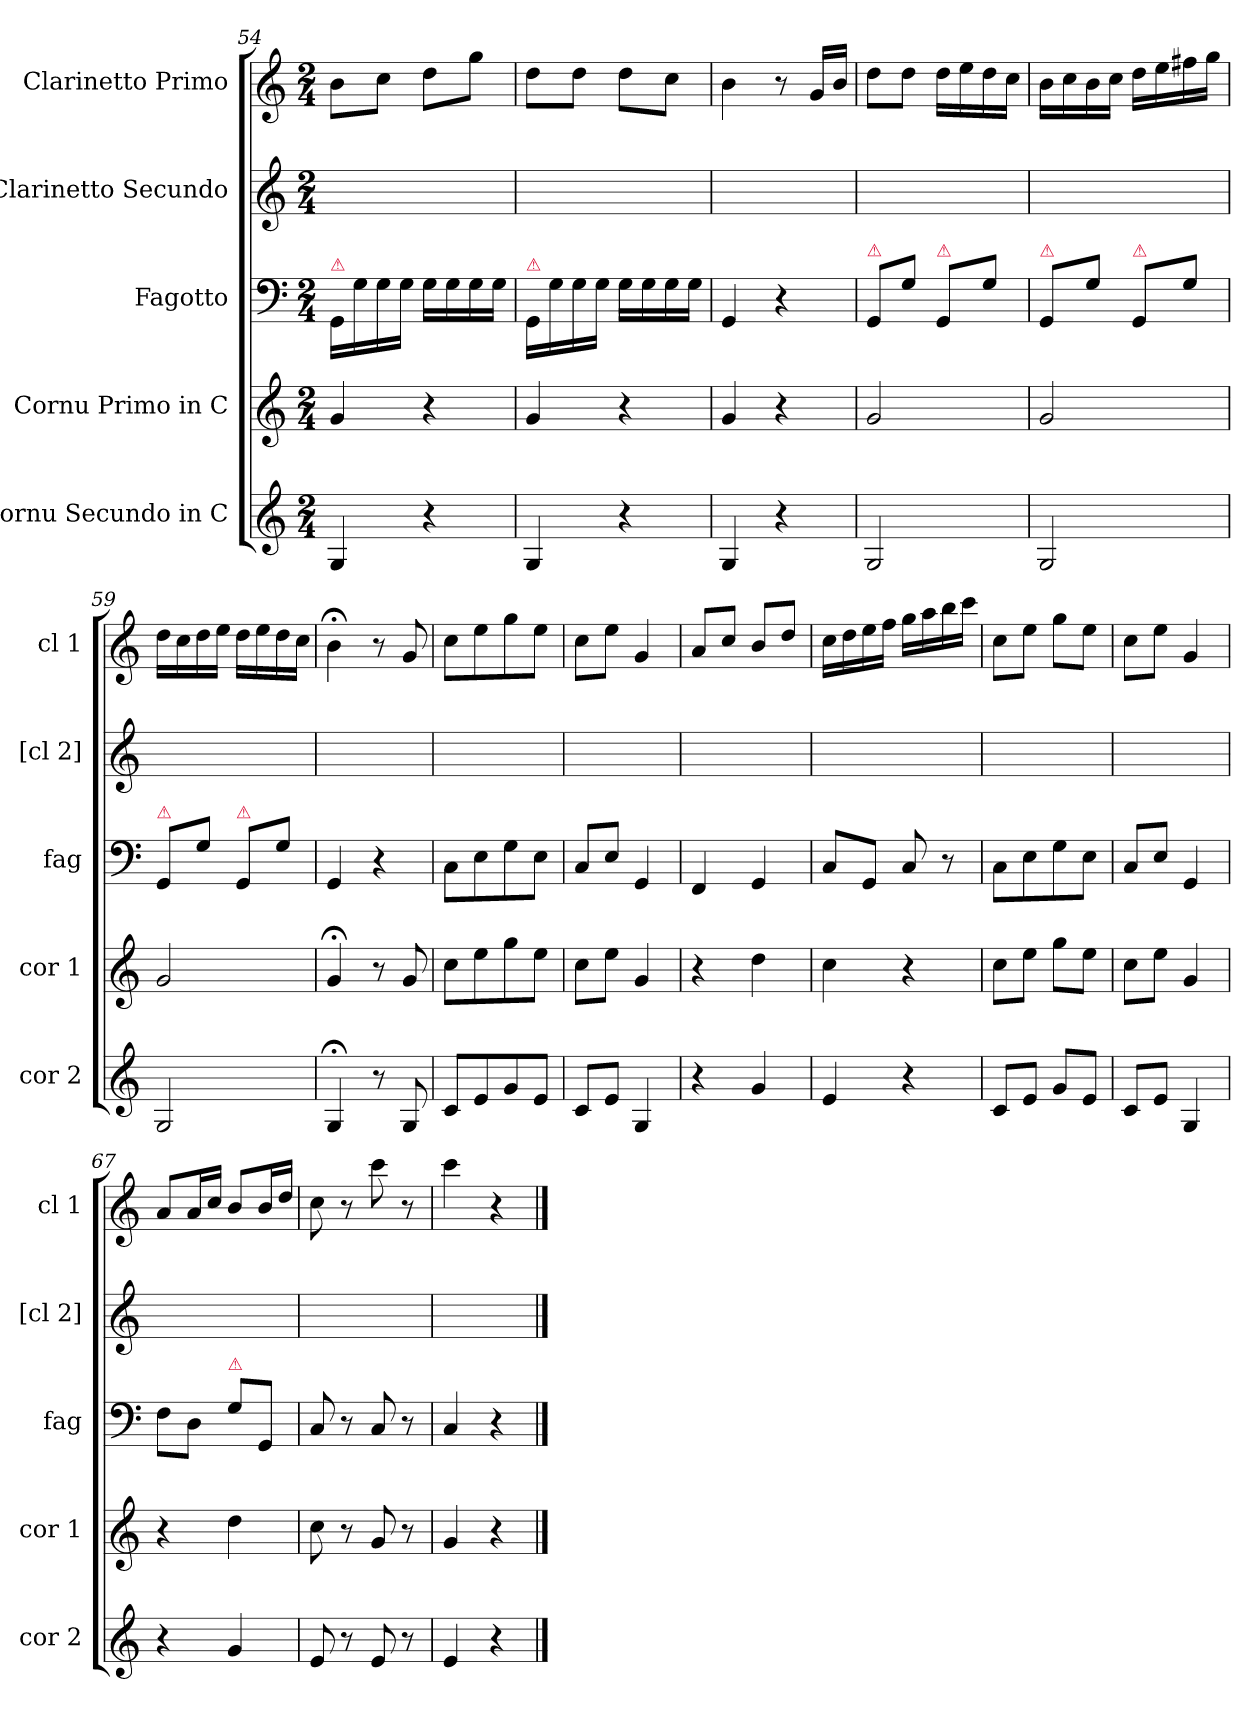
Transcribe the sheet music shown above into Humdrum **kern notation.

**kern	**kern	**kern	**kern	**kern
*part5	*part4	*part3	*part2	*part1
*staff5	*staff4	*staff3	*staff2	*staff1
*I"Cornu Secundo in C	*I"Cornu Primo in C	*I"Fagotto	*I"Clarinetto Secundo	*I"Clarinetto Primo
*I'cor 2	*I'cor 1	*I'fag	*I'[cl 2]	*I'cl 1
*clefG2	*clefG2	*clefF4	*clefG2	*clefG2
*k[]	*k[]	*k[]	*k[]	*k[]
*C:	*C:	*C:	*C:	*C:
*M2/4	*M2/4	*M2/4	*M2/4	*M2/4
=54	=54	=54	=54	=54
!	!	!LO:TX:a:color=crimson:t=⚠	!	!
4G/	4g/	16GG/LL	2ryy	8b\L
.	.	16G\	.	.
.	.	16G\	.	8cc\J
.	.	16G\JJ	.	.
4r	4r	16G\LL	.	8dd\L
.	.	16G\	.	.
.	.	16G\	.	8gg\J
.	.	16G\JJ	.	.
=55	=55	=55	=55	=55
!	!	!LO:TX:a:color=crimson:t=⚠	!	!
4G/	4g/	16GG/LL	2ryy	8dd\L
.	.	16G\	.	.
.	.	16G\	.	8dd\J
.	.	16G\JJ	.	.
4r	4r	16G\LL	.	8dd\L
.	.	16G\	.	.
.	.	16G\	.	8cc\J
.	.	16G\JJ	.	.
=56	=56	=56	=56	=56
4G/	4g/	4GG/	2ryy	4b\
4r	4r	4r	.	8r
.	.	.	.	16g/LL
.	.	.	.	16b/JJ
=57	=57	=57	=57	=57
!	!	!LO:TX:a:color=crimson:t=⚠	!	!
2G/	2g/	8GG/L	2ryy	8dd\L
.	.	8G\J	.	8dd\J
!	!	!LO:TX:a:color=crimson:t=⚠	!	!
.	.	8GG/L	.	16dd\LL
.	.	.	.	16ee\
.	.	8G\J	.	16dd\
.	.	.	.	16cc\JJ
=58	=58	=58	=58	=58
!	!	!LO:TX:a:color=crimson:t=⚠	!	!
2G/	2g/	8GG/L	2ryy	16b\LL
.	.	.	.	16cc\
.	.	8G\J	.	16b\
.	.	.	.	16cc\JJ
!	!	!LO:TX:a:color=crimson:t=⚠	!	!
.	.	8GG/L	.	16dd\LL
.	.	.	.	16ee\
.	.	8G\J	.	16ff#X\
.	.	.	.	16gg\JJ
=59	=59	=59	=59	=59
!	!	!LO:TX:a:color=crimson:t=⚠	!	!
2G/	2g/	8GG/L	2ryy	16dd\LL
.	.	.	.	16cc\
.	.	8G\J	.	16dd\
.	.	.	.	16ee\JJ
!	!	!LO:TX:a:color=crimson:t=⚠	!	!
.	.	8GG/L	.	16dd\LL
.	.	.	.	16ee\
.	.	8G\J	.	16dd\
.	.	.	.	16cc\JJ
=60	=60	=60	=60	=60
4G;</	4g;</	4GG/	2ryy	4b;<\
8r	8r	4r	.	8r
8G/	8g/	.	.	8g/
=61	=61	=61	=61	=61
8c/L	8cc\L	8C\L	2ryy	8cc\L
8e/	8ee\	8E\	.	8ee\
8g/	8gg\	8G\	.	8gg\
8e/J	8ee\J	8E\J	.	8ee\J
=62	=62	=62	=62	=62
8c/L	8cc\L	8C/L	2ryy	8cc\L
8e/J	8ee\J	8E/J	.	8ee\J
4G/	4g/	4GG/	.	4g/
=63	=63	=63	=63	=63
4r	4r	4FF/	2ryy	8a/L
.	.	.	.	8cc/J
4g/	4dd\	4GG/	.	8b/L
.	.	.	.	8dd/J
=64	=64	=64	=64	=64
4e/	4cc\	8C/L	2ryy	16cc\LL
.	.	.	.	16dd\
.	.	8GG/J	.	16ee\
.	.	.	.	16ff\JJ
4r	4r	8C/	.	16gg\LL
.	.	.	.	16aa\
.	.	8r	.	16bb\
.	.	.	.	16ccc\JJ
=65	=65	=65	=65	=65
8c/L	8cc\L	8C\L	2ryy	8cc\L
8e/J	8ee\J	8E\	.	8ee\J
8g/L	8gg\L	8G\	.	8gg\L
8e/J	8ee\J	8E\J	.	8ee\J
=66	=66	=66	=66	=66
8c/L	8cc\L	8C/L	2ryy	8cc\L
8e/J	8ee\J	8E/J	.	8ee\J
4G/	4g/	4GG/	.	4g/
=67	=67	=67	=67	=67
4r	4r	8F\L	2ryy	8a/L
.	.	8D\J	.	16a/L
.	.	.	.	16cc/JJ
!	!	!LO:TX:a:color=crimson:t=⚠	!	!
4g/	4dd\	8G\L	.	8b/L
.	.	8GG/J	.	16b/L
.	.	.	.	16dd/JJ
=68	=68	=68	=68	=68
8e/	8cc\	8C/	2ryy	8cc\
8r	8r	8r	.	8r
8e/	8g/	8C/	.	8ccc\
8r	8r	8r	.	8r
=69	=69	=69	=69	=69
4e/	4g/	4C/	2ryy	4ccc\
4r	4r	4r	.	4r
==	==	==	==	==
*-	*-	*-	*-	*-
